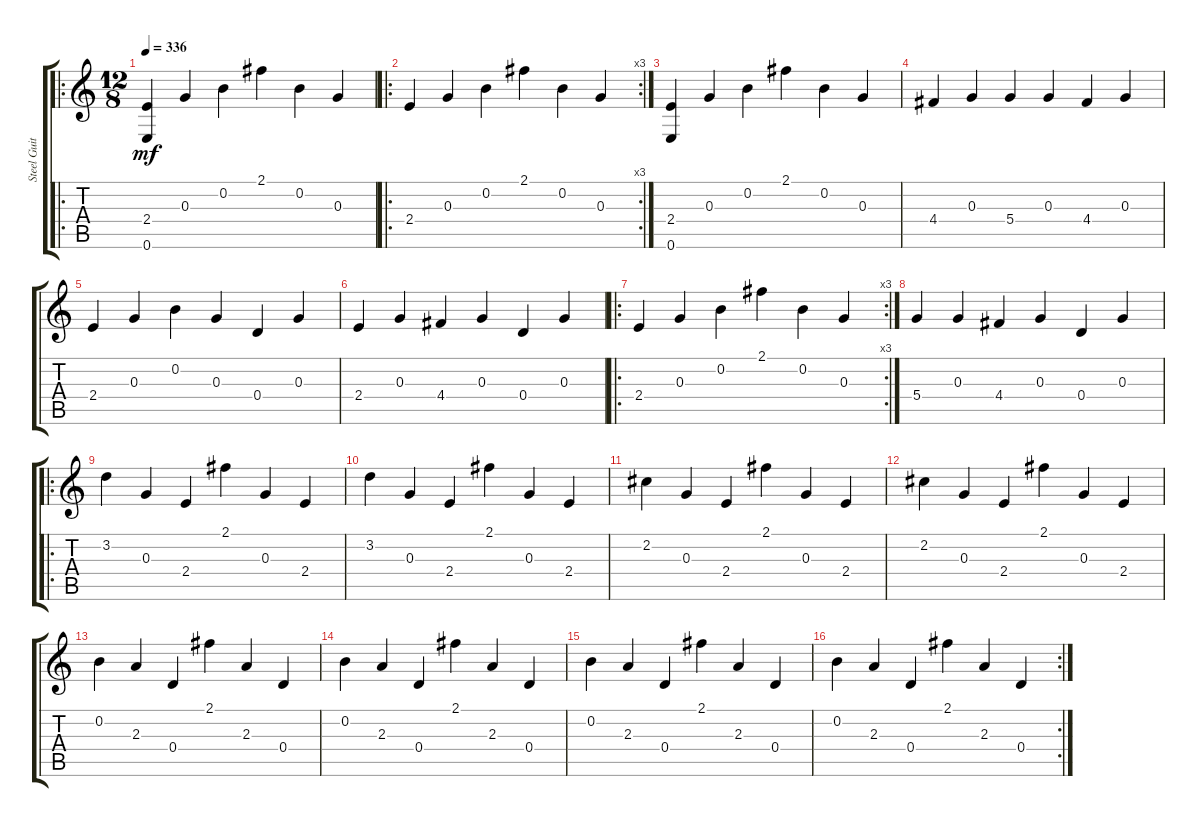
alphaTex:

\track ("Steel Guitar" "Steel Guit") {instrument acousticguitarsteel}
\staff {score tabs}
\tuning (E4 B3 G3 D3 A2 E2) {hide}
\ro
\ts (12 8)
\tempo 336
\clef g2
\ks c
(2.4 0.6).4{dy mf} 0.3.4 0.2.4 2.1.4 0.2.4 0.3.4 |
\ro
\rc 3
2.4.4 0.3.4 0.2.4 2.1.4 0.2.4 0.3.4 |
(2.4 0.6).4 0.3.4 0.2.4 2.1.4 0.2.4 0.3.4 |
4.4.4 0.3.4 5.4.4 0.3.4 4.4.4 0.3.4 |
2.4.4 0.3.4 0.2.4 0.3.4 0.4.4 0.3.4 |
2.4.4 0.3.4 4.4.4 0.3.4 0.4.4 0.3.4 |
\ro
\rc 3
2.4.4 0.3.4 0.2.4 2.1.4 0.2.4 0.3.4 |
5.4.4 0.3.4 4.4.4 0.3.4 0.4.4 0.3.4 |
\ro
3.2.4 0.3.4 2.4.4 2.1.4 0.3.4 2.4.4 |
3.2.4 0.3.4 2.4.4 2.1.4 0.3.4 2.4.4 |
2.2.4 0.3.4 2.4.4 2.1.4 0.3.4 2.4.4 |
2.2.4 0.3.4 2.4.4 2.1.4 0.3.4 2.4.4 |
0.2.4 2.3.4 0.4.4 2.1.4 2.3.4 0.4.4 |
0.2.4 2.3.4 0.4.4 2.1.4 2.3.4 0.4.4 |
0.2.4 2.3.4 0.4.4 2.1.4 2.3.4 0.4.4 |
\rc 2
0.2.4 2.3.4 0.4.4 2.1.4 2.3.4 0.4.4
